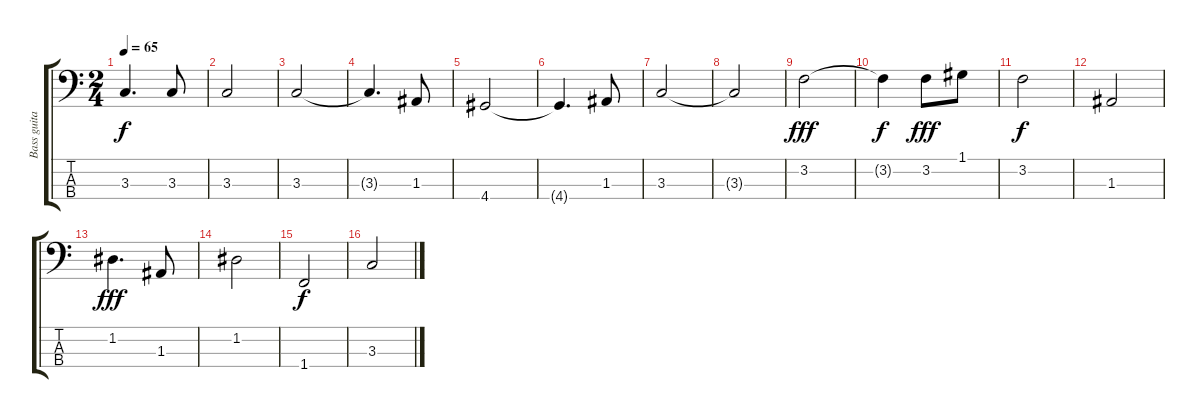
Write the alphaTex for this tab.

\track ("Bass guitar" "Bass guita") {instrument electricbasspick}
\staff {score tabs}
\tuning (G2 D2 A1 E1) {hide}
\ts (2 4)
\tempo 65
\clef f4
\ks c
3.3.4{d dy f} 3.3.8 |
3.3.2 |
3.3.2 |
3.3{t}.4{d} 1.3.8 |
4.4.2 |
4.4{t}.4{d} 1.3.8 |
3.3.2 |
3.3{t}.2 |
3.2.2{dy fff} |
3.2{t}.4{dy f} 3.2.8{dy fff} 1.1.8 |
3.2.2{dy f} |
1.3.2 |
1.2.4{d dy fff} 1.3.8 |
1.2.2 |
1.4.2{dy f} |
3.3.2
